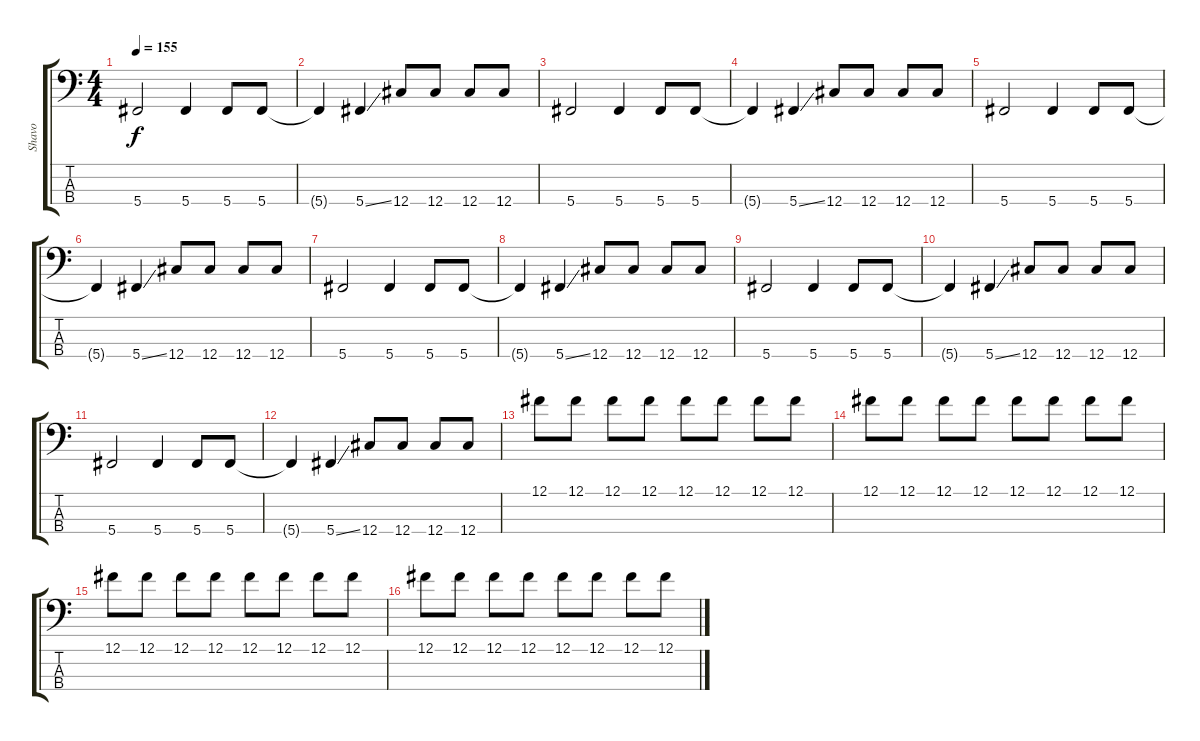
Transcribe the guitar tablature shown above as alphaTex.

\track ("Shavo" "Shavo") {instrument electricbassfinger}
\staff {score tabs}
\tuning (Gb2 Db2 Ab1 Db1) {hide}
\ts (4 4)
\tempo 155
\clef f4
\ks c
5.4.2{dy f} 5.4.4 5.4.8 5.4.8 |
5.4{t}.4 5.4{ss}.4 12.4.8 12.4.8 12.4.8 12.4.8 |
5.4.2 5.4.4 5.4.8 5.4.8 |
5.4{t}.4 5.4{ss}.4 12.4.8 12.4.8 12.4.8 12.4.8 |
5.4.2 5.4.4 5.4.8 5.4.8 |
5.4{t}.4 5.4{ss}.4 12.4.8 12.4.8 12.4.8 12.4.8 |
5.4.2 5.4.4 5.4.8 5.4.8 |
5.4{t}.4 5.4{ss}.4 12.4.8 12.4.8 12.4.8 12.4.8 |
5.4.2 5.4.4 5.4.8 5.4.8 |
5.4{t}.4 5.4{ss}.4 12.4.8 12.4.8 12.4.8 12.4.8 |
5.4.2 5.4.4 5.4.8 5.4.8 |
5.4{t}.4 5.4{ss}.4 12.4.8 12.4.8 12.4.8 12.4.8 |
12.1.8 12.1.8 12.1.8 12.1.8 12.1.8 12.1.8 12.1.8 12.1.8 |
12.1.8 12.1.8 12.1.8 12.1.8 12.1.8 12.1.8 12.1.8 12.1.8 |
12.1.8 12.1.8 12.1.8 12.1.8 12.1.8 12.1.8 12.1.8 12.1.8 |
12.1.8 12.1.8 12.1.8 12.1.8 12.1.8 12.1.8 12.1.8 12.1.8
